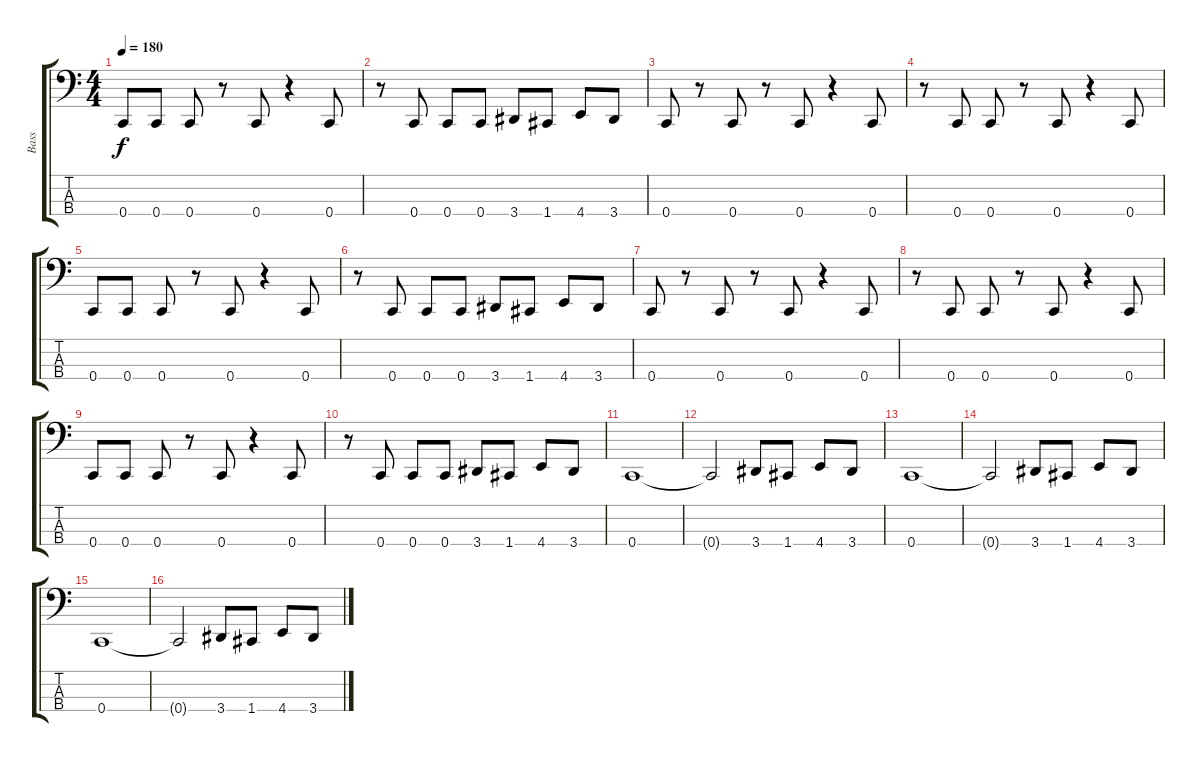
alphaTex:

\track ("Bass" "Bass") {instrument electricbasspick}
\staff {score tabs}
\tuning (F2 C2 G1 C1) {hide}
\ts (4 4)
\tempo 180
\clef f4
\ks c
0.4.8{dy f} 0.4.8 0.4.8 r.8 0.4.8 r.4 0.4.8 |
r.8 0.4.8 0.4.8 0.4.8 3.4.8 1.4.8 4.4.8 3.4.8 |
0.4.8 r.8 0.4.8 r.8 0.4.8 r.4 0.4.8 |
r.8 0.4.8 0.4.8 r.8 0.4.8 r.4 0.4.8 |
0.4.8 0.4.8 0.4.8 r.8 0.4.8 r.4 0.4.8 |
r.8 0.4.8 0.4.8 0.4.8 3.4.8 1.4.8 4.4.8 3.4.8 |
0.4.8 r.8 0.4.8 r.8 0.4.8 r.4 0.4.8 |
r.8 0.4.8 0.4.8 r.8 0.4.8 r.4 0.4.8 |
0.4.8 0.4.8 0.4.8 r.8 0.4.8 r.4 0.4.8 |
r.8 0.4.8 0.4.8 0.4.8 3.4.8 1.4.8 4.4.8 3.4.8 |
0.4.1 |
0.4{t}.2 3.4.8 1.4.8 4.4.8 3.4.8 |
0.4.1 |
0.4{t}.2 3.4.8 1.4.8 4.4.8 3.4.8 |
0.4.1 |
0.4{t}.2 3.4.8 1.4.8 4.4.8 3.4.8
